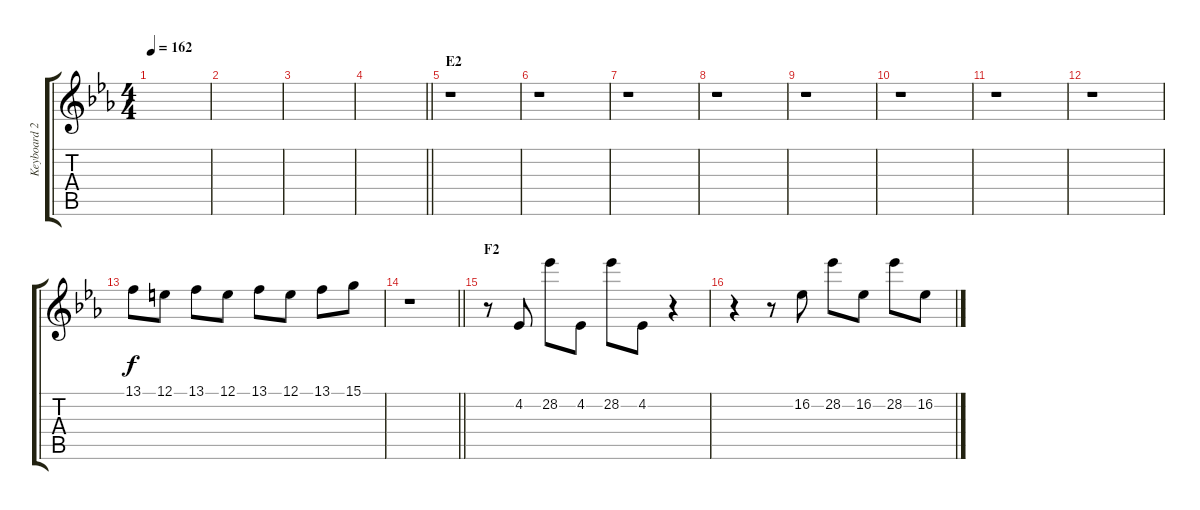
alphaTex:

\track ("Keyboard 2" "Keyboard 2") {instrument lead1square}
\staff {score tabs}
\tuning (E4 B3 G3 D3 A2 E2) {hide}
\ts (4 4)
\tempo 162
\clef g2
\ks eb
|
|
|
\barLineRight lightlight
|
\section ("" "E2")
r.1 |
r.1 |
r.1 |
r.1 |
r.1 |
r.1 |
r.1 |
r.1 |
13.1.8 12.1.8 13.1.8 12.1.8 13.1.8 12.1.8 13.1.8 15.1.8 |
\barLineRight lightlight
r.1 |
\section ("" "F2")
r.8 4.2.8 28.2.8 4.2.8 28.2.8 4.2.8 r.4 |
r.4 r.8 16.2.8 28.2.8 16.2.8 28.2.8 16.2.8
